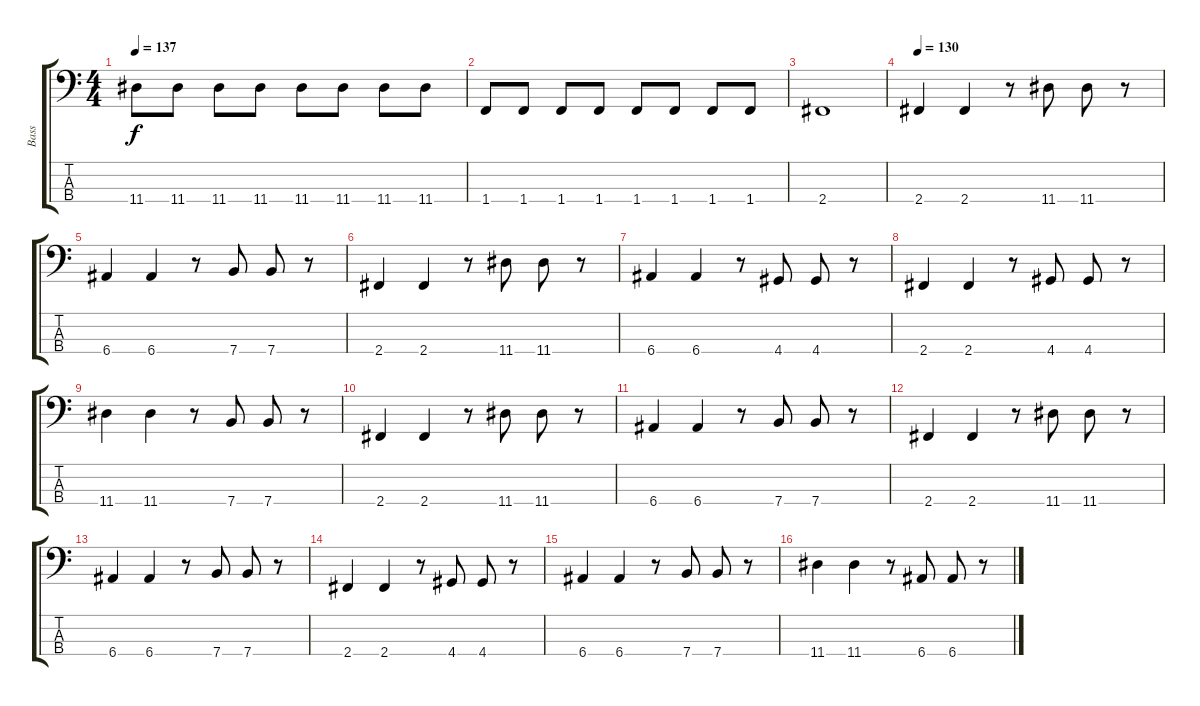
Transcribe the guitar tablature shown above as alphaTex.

\track ("Bass" "Bass") {instrument electricbasspick}
\staff {score tabs}
\tuning (G2 D2 A1 E1) {hide}
\ts (4 4)
\tempo 137
\clef f4
\ks c
11.4.8{dy f} 11.4.8 11.4.8 11.4.8 11.4.8 11.4.8 11.4.8 11.4.8 |
1.4.8 1.4.8 1.4.8 1.4.8 1.4.8 1.4.8 1.4.8 1.4.8 |
2.4.1 |
\tempo 130
2.4.4 2.4.4 r.8 11.4.8 11.4.8 r.8 |
6.4.4 6.4.4 r.8 7.4.8 7.4.8 r.8 |
2.4.4 2.4.4 r.8 11.4.8 11.4.8 r.8 |
6.4.4 6.4.4 r.8 4.4.8 4.4.8 r.8 |
2.4.4 2.4.4 r.8 4.4.8 4.4.8 r.8 |
11.4.4 11.4.4 r.8 7.4.8 7.4.8 r.8 |
2.4.4 2.4.4 r.8 11.4.8 11.4.8 r.8 |
6.4.4 6.4.4 r.8 7.4.8 7.4.8 r.8 |
2.4.4 2.4.4 r.8 11.4.8 11.4.8 r.8 |
6.4.4 6.4.4 r.8 7.4.8 7.4.8 r.8 |
2.4.4 2.4.4 r.8 4.4.8 4.4.8 r.8 |
6.4.4 6.4.4 r.8 7.4.8 7.4.8 r.8 |
11.4.4 11.4.4 r.8 6.4.8 6.4.8 r.8
